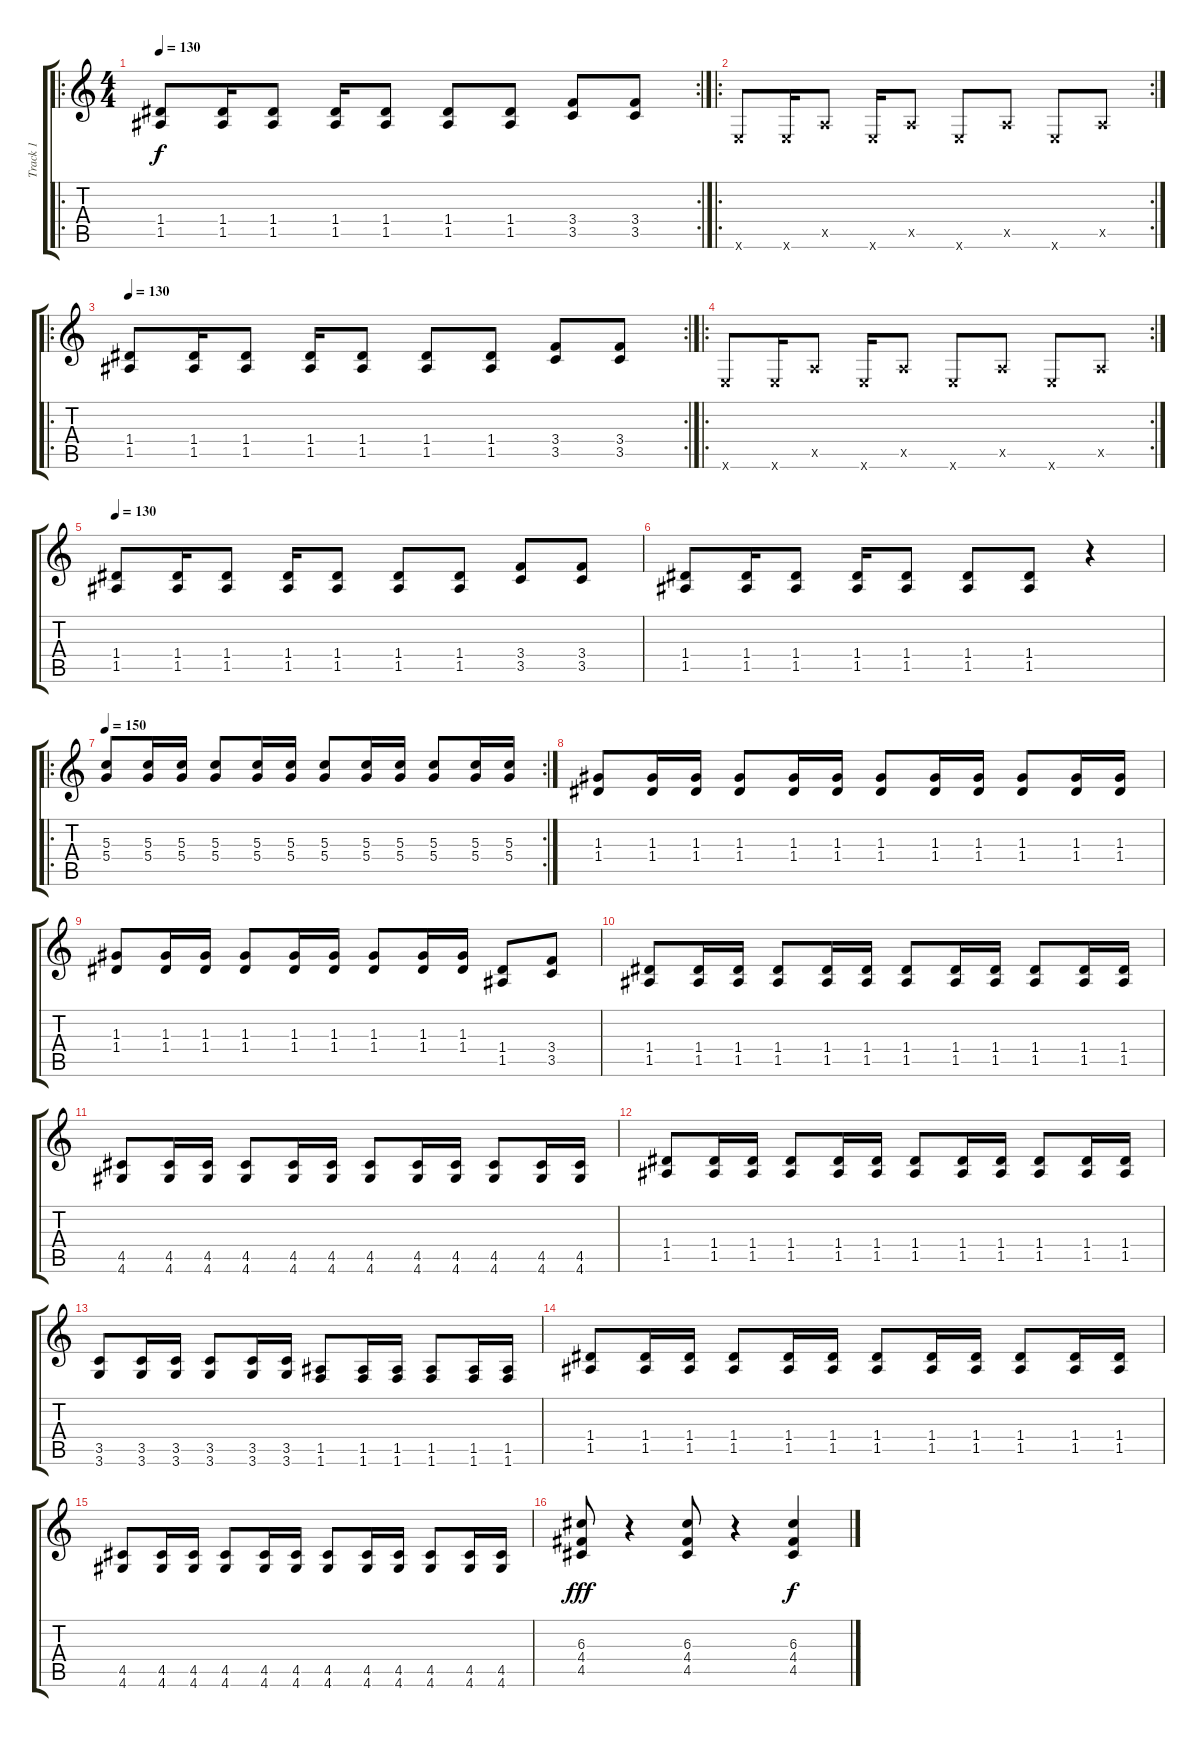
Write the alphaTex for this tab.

\track ("Track 1" "Track 1") {instrument distortionguitar}
\staff {score tabs}
\tuning (E4 B3 G3 D3 A2 E2) {hide}
\ro
\rc 2
\ts (4 4)
\tempo 130
\clef g2
\ks c
(1.4 1.5).8{dy f} (1.4 1.5).16 (1.4 1.5).8 (1.4 1.5).16 (1.4 1.5).8 (1.4 1.5).8 (1.4 1.5).8 (3.4 3.5).8 (3.4 3.5).8 |
\ro
\rc 2
0.6{x}.8 0.6{x}.16 0.5{x}.8 0.6{x}.16 0.5{x}.8 0.6{x}.8 0.5{x}.8 0.6{x}.8 0.5{x}.8 |
\ro
\rc 2
\tempo 130
(1.4 1.5).8 (1.4 1.5).16 (1.4 1.5).8 (1.4 1.5).16 (1.4 1.5).8 (1.4 1.5).8 (1.4 1.5).8 (3.4 3.5).8 (3.4 3.5).8 |
\ro
\rc 2
0.6{x}.8 0.6{x}.16 0.5{x}.8 0.6{x}.16 0.5{x}.8 0.6{x}.8 0.5{x}.8 0.6{x}.8 0.5{x}.8 |
\tempo 130
(1.4 1.5).8 (1.4 1.5).16 (1.4 1.5).8 (1.4 1.5).16 (1.4 1.5).8 (1.4 1.5).8 (1.4 1.5).8 (3.4 3.5).8 (3.4 3.5).8 |
(1.4 1.5).8 (1.4 1.5).16 (1.4 1.5).8 (1.4 1.5).16 (1.4 1.5).8 (1.4 1.5).8 (1.4 1.5).8 r.4 |
\ro
\rc 2
\tempo 150
(5.3 5.4).8 (5.3 5.4).16 (5.3 5.4).16 (5.3 5.4).8 (5.3 5.4).16 (5.3 5.4).16 (5.3 5.4).8 (5.3 5.4).16 (5.3 5.4).16 (5.3 5.4).8 (5.3 5.4).16 (5.3 5.4).16 |
(1.3 1.4).8 (1.3 1.4).16 (1.3 1.4).16 (1.3 1.4).8 (1.3 1.4).16 (1.3 1.4).16 (1.3 1.4).8 (1.3 1.4).16 (1.3 1.4).16 (1.3 1.4).8 (1.3 1.4).16 (1.3 1.4).16 |
(1.3 1.4).8 (1.3 1.4).16 (1.3 1.4).16 (1.3 1.4).8 (1.3 1.4).16 (1.3 1.4).16 (1.3 1.4).8 (1.3 1.4).16 (1.3 1.4).16 (1.4 1.5).8 (3.4 3.5).8 |
(1.4 1.5).8 (1.4 1.5).16 (1.4 1.5).16 (1.4 1.5).8 (1.4 1.5).16 (1.4 1.5).16 (1.4 1.5).8 (1.4 1.5).16 (1.4 1.5).16 (1.4 1.5).8 (1.4 1.5).16 (1.4 1.5).16 |
(4.5 4.6).8 (4.5 4.6).16 (4.5 4.6).16 (4.5 4.6).8 (4.5 4.6).16 (4.5 4.6).16 (4.5 4.6).8 (4.5 4.6).16 (4.5 4.6).16 (4.5 4.6).8 (4.5 4.6).16 (4.5 4.6).16 |
(1.4 1.5).8 (1.4 1.5).16 (1.4 1.5).16 (1.4 1.5).8 (1.4 1.5).16 (1.4 1.5).16 (1.4 1.5).8 (1.4 1.5).16 (1.4 1.5).16 (1.4 1.5).8 (1.4 1.5).16 (1.4 1.5).16 |
(3.5 3.6).8 (3.5 3.6).16 (3.5 3.6).16 (3.5 3.6).8 (3.5 3.6).16 (3.5 3.6).16 (1.5 1.6).8 (1.5 1.6).16 (1.5 1.6).16 (1.5 1.6).8 (1.5 1.6).16 (1.5 1.6).16 |
(1.4 1.5).8 (1.4 1.5).16 (1.4 1.5).16 (1.4 1.5).8 (1.4 1.5).16 (1.4 1.5).16 (1.4 1.5).8 (1.4 1.5).16 (1.4 1.5).16 (1.4 1.5).8 (1.4 1.5).16 (1.4 1.5).16 |
(4.5 4.6).8 (4.5 4.6).16 (4.5 4.6).16 (4.5 4.6).8 (4.5 4.6).16 (4.5 4.6).16 (4.5 4.6).8 (4.5 4.6).16 (4.5 4.6).16 (4.5 4.6).8 (4.5 4.6).16 (4.5 4.6).16 |
(6.3 4.4 4.5).8{dy fff} r.4 (6.3 4.4 4.5).8 r.4 (6.3 4.4 4.5).4{dy f}
